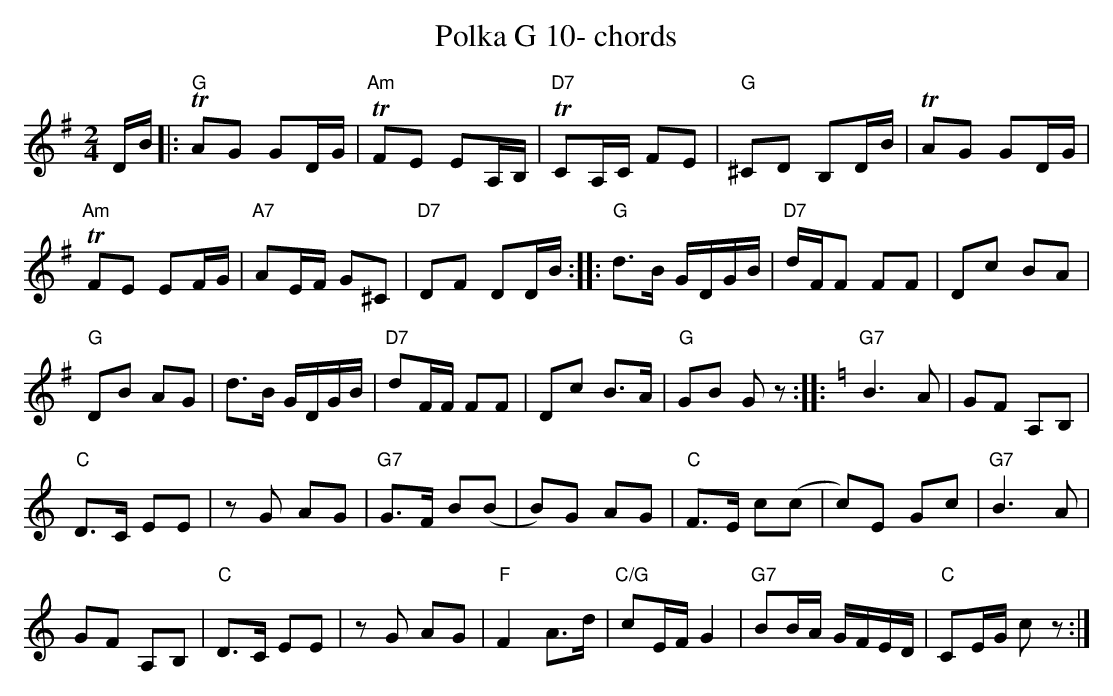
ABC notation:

X:1
T:Polka G 10- chords
M:2/4
L:1/16
K:Gmaj%%MIDI gchordon
DB |: "G"TA2G2 G2DG | "Am"TF2E2 E2A,B, | "D7"TC2A,C F2E2 | "G"^C2D2 B,2DB | TA2G2 G2DG |
"Am"TF2E2 E2FG | "A7"A2EF G2^C2 | "D7"D2F2 D2DB :: "G"d3B GDGB | "D7"dFF2 F2F2 | D2c2 B2A2 |
"G"D2B2 A2G2 | d3B GDGB | "D7"d2FF F2F2 | D2c2 B3A | "G"G2B2 G2z2 :: [K:Cmaj] "G7"B6A2 | G2F2 A,2B,2 |
"C"D3C E2E2 | z2G2 A2G2 | "G7"G3F B2(B2 | B2)G2 A2G2 | "C"F3E c2(c2 | c2)E2 G2c2 | "G7"B6A2 |
G2F2 A,2B,2 | "C"D3C E2E2 | z2G2 A2G2 | "F"F4A3d | "C/G"c2EFG4 | "G7"B2BA GFED | "C"C2EG c2z2 :|
